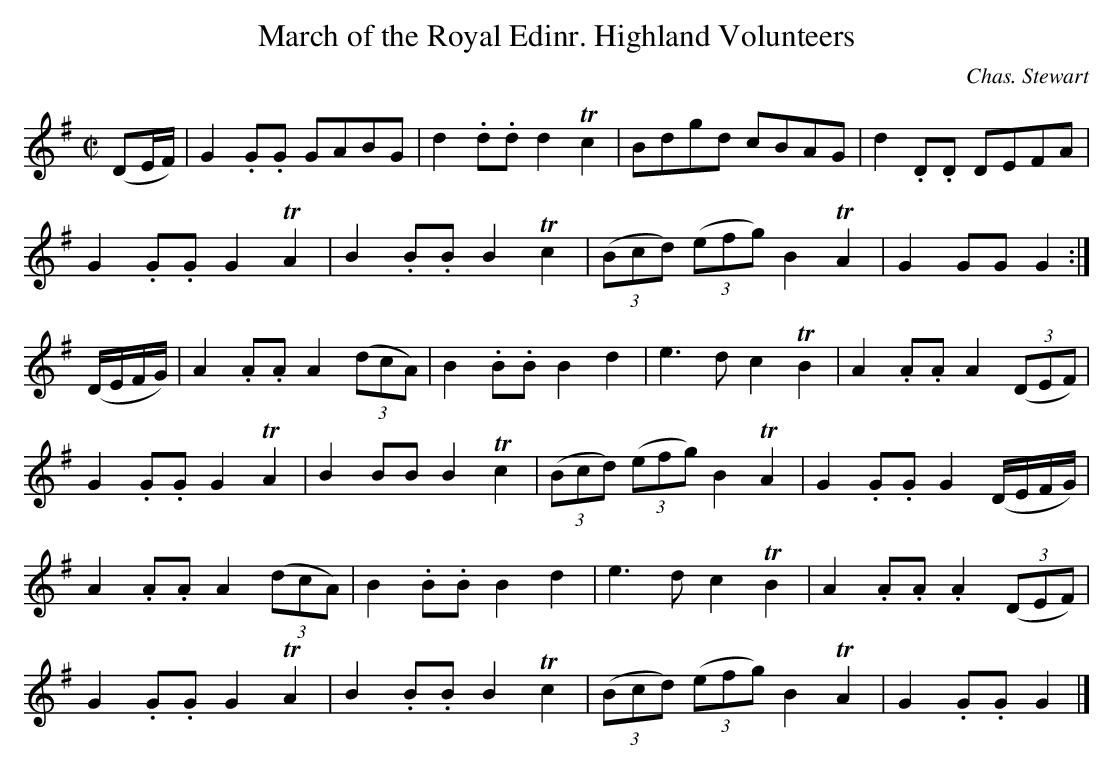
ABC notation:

X:1
T:March of the Royal Edinr. Highland Volunteers
C:Chas. Stewart
M:C|
L:1/8
K:G
(DE/F/)   |G2.G.G GABG      |d2.d.d d2Tc2|   Bdgd         cBAG |d2.D.D DEFA        |
           G2.G.G G2   TA2  |B2.B.B B2Tc2|(3(Bcd) (3(efg) B2TA2|G2 GG  G2         :|
(D/E/F/G/)|A2.A.A A2 (3(dcA)|B2.B.B B2 d2|   e3d          c2TB2|A2.A.A A2(3(DEF)   |
           G2.G.G G2   TA2  |B2 BB  B2Tc2|(3(Bcd) (3(efg) B2TA2|G2.G.G G2(D/E/F/G/)|
           A2.A.A A2 (3(dcA)|B2.B.B B2 d2|   e3d          c2TB2|A2.A.A.A2(3(DEF)   |
           G2.G.G G2   TA2  |B2.B.B B2Tc2|(3(Bcd) (3(efg) B2TA2|G2.G.G G2         |]
